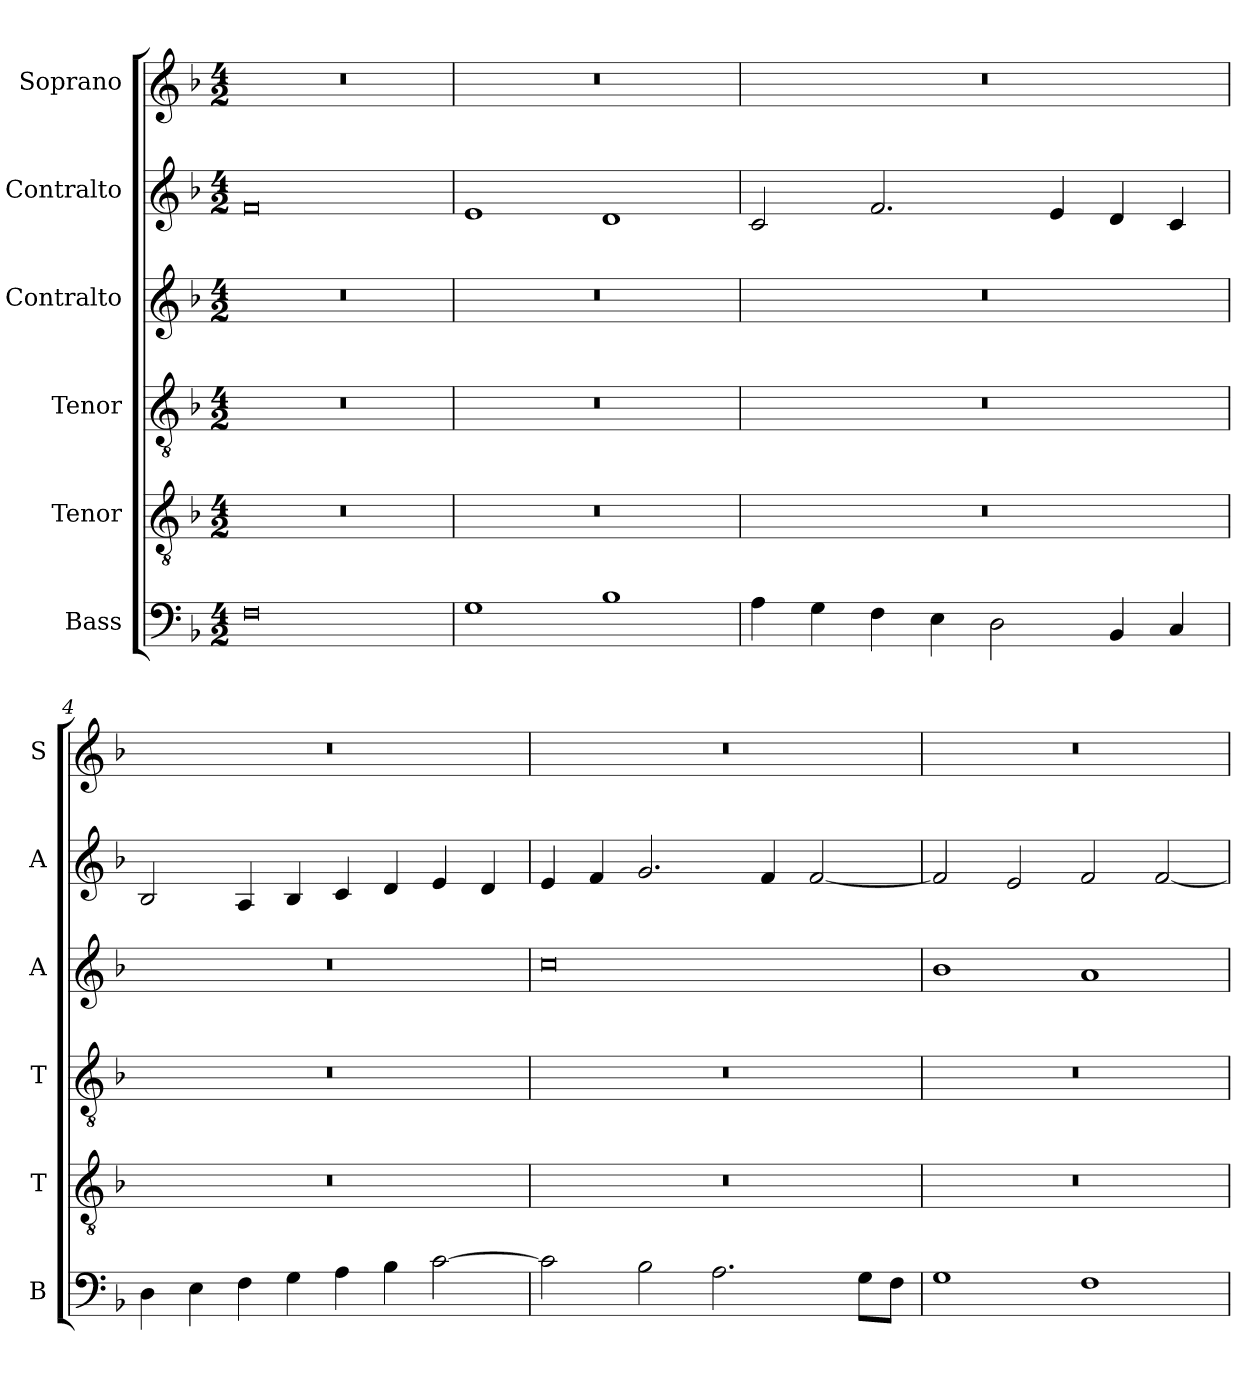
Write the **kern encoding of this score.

**kern	**kern	**kern	**kern	**kern	**kern
*part6	*part5	*part4	*part3	*part2	*part1
*staff6	*staff5	*staff4	*staff3	*staff2	*staff1
*I"Bass	*I"Tenor	*I"Tenor	*I"Contralto	*I"Contralto	*I"Soprano
*I'B	*I'T	*I'T	*I'A	*I'A	*I'S
*clefF4	*clefGv2	*clefGv2	*clefG2	*clefG2	*clefG2
*k[b-]	*k[b-]	*k[b-]	*k[b-]	*k[b-]	*k[b-]
*F:ion	*F:ion	*F:ion	*F:ion	*F:ion	*F:ion
*M4/2	*M4/2	*M4/2	*M4/2	*M4/2	*M4/2
=1	=1	=1	=1	=1	=1
0F	0r	0r	0r	0f	0r
=2	=2	=2	=2	=2	=2
1G	0r	0r	0r	1e	0r
1B-	.	.	.	1d	.
=3	=3	=3	=3	=3	=3
4A	0r	0r	0r	2c	0r
4G	.	.	.	.	.
4F	.	.	.	2.f	.
4E	.	.	.	.	.
2D	.	.	.	.	.
.	.	.	.	4e	.
4BB-	.	.	.	4d	.
4C	.	.	.	4c	.
=4	=4	=4	=4	=4	=4
4D	0r	0r	0r	2B-	0r
4E	.	.	.	.	.
4F	.	.	.	4A	.
4G	.	.	.	4B-	.
4A	.	.	.	4c	.
4B-	.	.	.	4d	.
[2c	.	.	.	4e	.
.	.	.	.	4d	.
=5	=5	=5	=5	=5	=5
2c]	0r	0r	0cc	4e	0r
.	.	.	.	4f	.
2B-	.	.	.	2.g	.
2.A	.	.	.	.	.
.	.	.	.	4f	.
.	.	.	.	[2f	.
8G\L	.	.	.	.	.
8F\J	.	.	.	.	.
=6	=6	=6	=6	=6	=6
1G	0r	0r	1b-	2f]	0r
.	.	.	.	2e	.
1F	.	.	1a	2f	.
.	.	.	.	[2f	.
=	=	=	=	=	=
*-	*-	*-	*-	*-	*-
